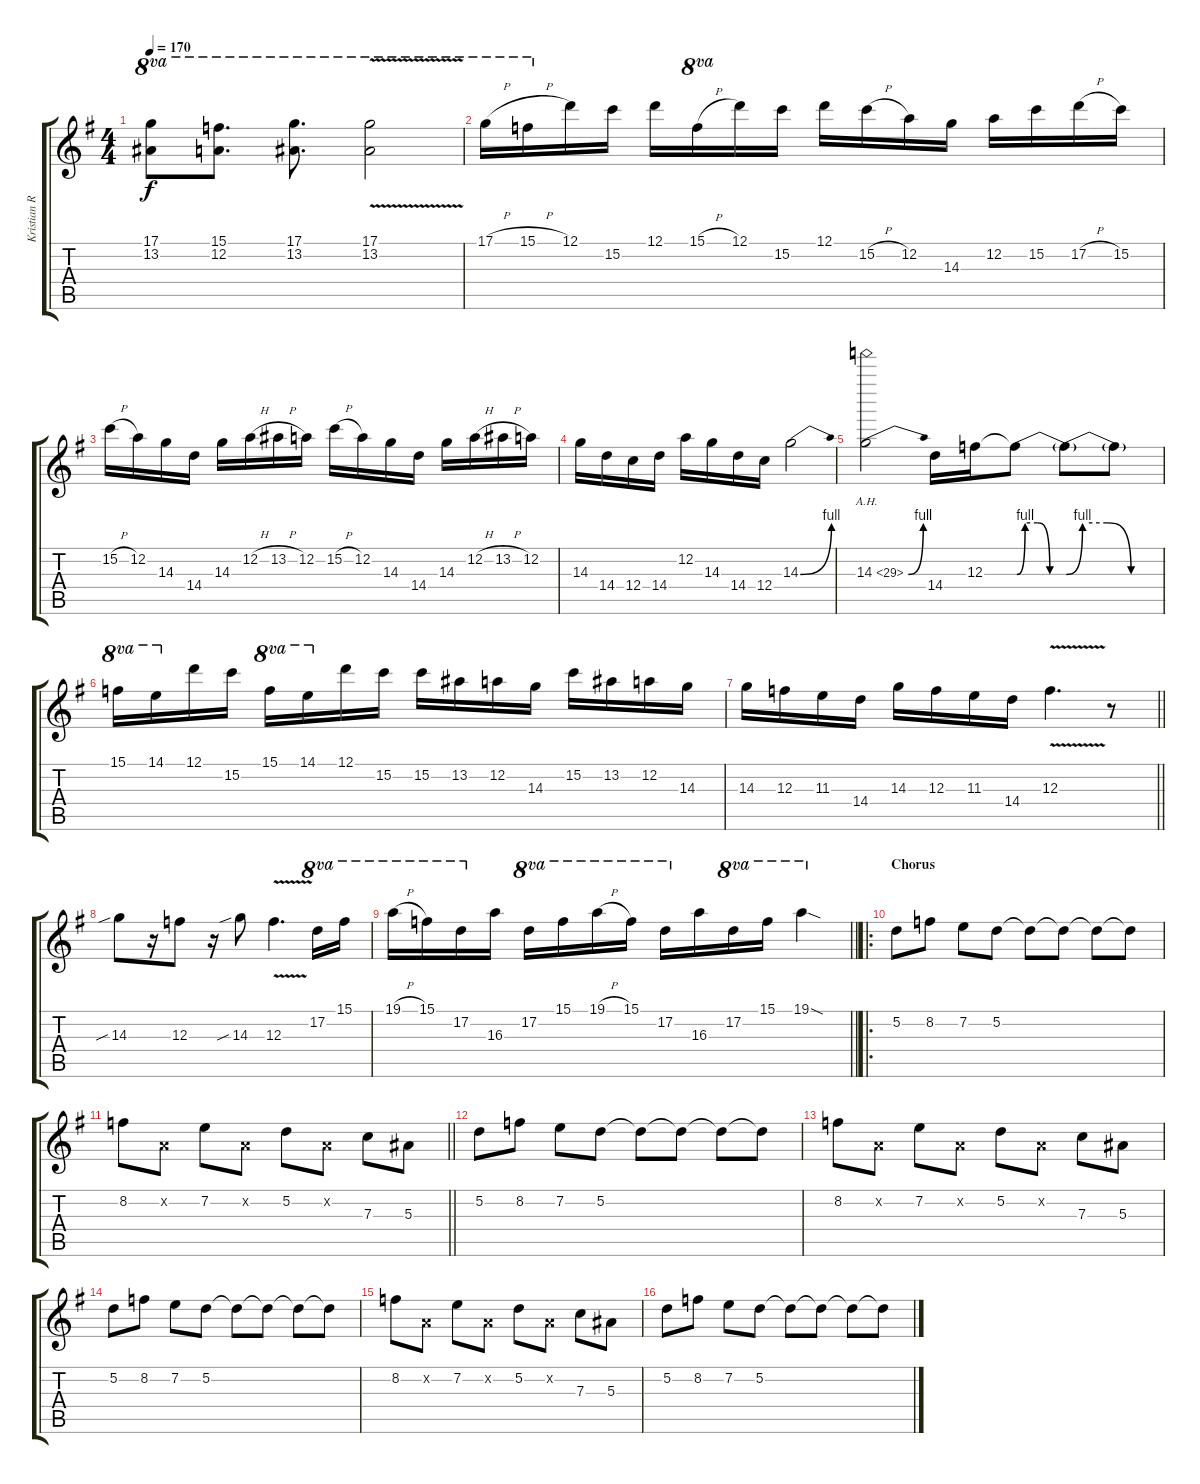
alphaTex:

\track ("Kristian Ranta" "Kristian R") {instrument distortionguitar}
\staff {score tabs}
\tuning (D4 A3 F3 C3 G2 D2) {hide}
\ts (4 4)
\tempo 170
\clef g2
\ks g
(17.1{t} 13.2{t}).8{ot 8va dy f} (15.1 12.2).8{d ot 8va} (17.1 13.2).8{d ot 8va} (17.1{v} 13.2{v}).2{ot 8va} |
17.1{h}.16{ot 8va} 15.1{h}.16{ot 8va} 12.1.16 15.2.16 12.1.16 15.1{h}.16{ot 8va} 12.1.16 15.2.16 12.1.16 15.2{h}.16 12.2.16 14.3.16 12.2.16 15.2.16 17.2{h}.16 15.2.16 |
15.2{h}.16 12.2.16 14.3.16 14.4.16 14.3.16 12.2{h}.16 13.2{h}.16 12.2.16 15.2{h}.16 12.2.16 14.3.16 14.4.16 14.3.16 12.2{h}.16 13.2{h}.16 12.2.16 |
14.3.16 14.4.16 12.4.16 14.4.16 12.2.16 14.3.16 14.4.16 12.4.16 14.3{be (bend 0 0 60 4)}.2 |
14.3{be (bend 0 0 60 4) ah 15}.2 14.4.16 12.3.16 12.3{be (custom 0 0 10 4 25 4 40 0 60 0) t}.8 12.3{be (custom 0 0 10 4 25 4 40 0 60 0) t}.8 12.3{t}.8 |
15.1.16{ot 8va} 14.1.16{ot 8va} 12.1.16 15.2.16 15.1.16{ot 8va} 14.1.16{ot 8va} 12.1.16 15.2.16 15.2.16 13.2.16 12.2.16 14.3.16 15.2.16 13.2.16 12.2.16 14.3.16 |
\barLineRight lightlight
14.3.16 12.3.16 11.3.16 14.4.16 14.3.16 12.3.16 11.3.16 14.4.16 12.3{v}.4{d} r.8 |
\section ("" "")
14.3{sib}.8 r.16 12.3.8 r.16 14.3{sib}.8 12.3{v}.4{d} 17.2.16{ot 8va} 15.1.16{ot 8va} |
\barLineRight lightlight
19.1{h}.16{ot 8va} 15.1.16{ot 8va} 17.2.16{ot 8va} 16.3.16 17.2.16{ot 8va} 15.1.16{ot 8va} 19.1{h}.16{ot 8va} 15.1.16{ot 8va} 17.2.16{ot 8va} 16.3.16 17.2.16{ot 8va} 15.1.16{ot 8va} 19.1{sod}.4{ot 8va} |
\ro
\section ("" "Chorus")
5.2.8 8.2.8 7.2.8 5.2.8 5.2{t}.8 5.2{t}.8 5.2{t}.8 5.2{t}.8 |
\barLineRight lightlight
8.2.8 0.2{x}.8 7.2.8 0.2{x}.8 5.2.8 0.2{x}.8 7.3.8 5.3.8 |
\section ("" "")
5.2.8 8.2.8 7.2.8 5.2.8 5.2{t}.8 5.2{t}.8 5.2{t}.8 5.2{t}.8 |
8.2.8 0.2{x}.8 7.2.8 0.2{x}.8 5.2.8 0.2{x}.8 7.3.8 5.3.8 |
5.2.8 8.2.8 7.2.8 5.2.8 5.2{t}.8 5.2{t}.8 5.2{t}.8 5.2{t}.8 |
8.2.8 0.2{x}.8 7.2.8 0.2{x}.8 5.2.8 0.2{x}.8 7.3.8 5.3.8 |
5.2.8 8.2.8 7.2.8 5.2.8 5.2{t}.8 5.2{t}.8 5.2{t}.8 5.2{t}.8
